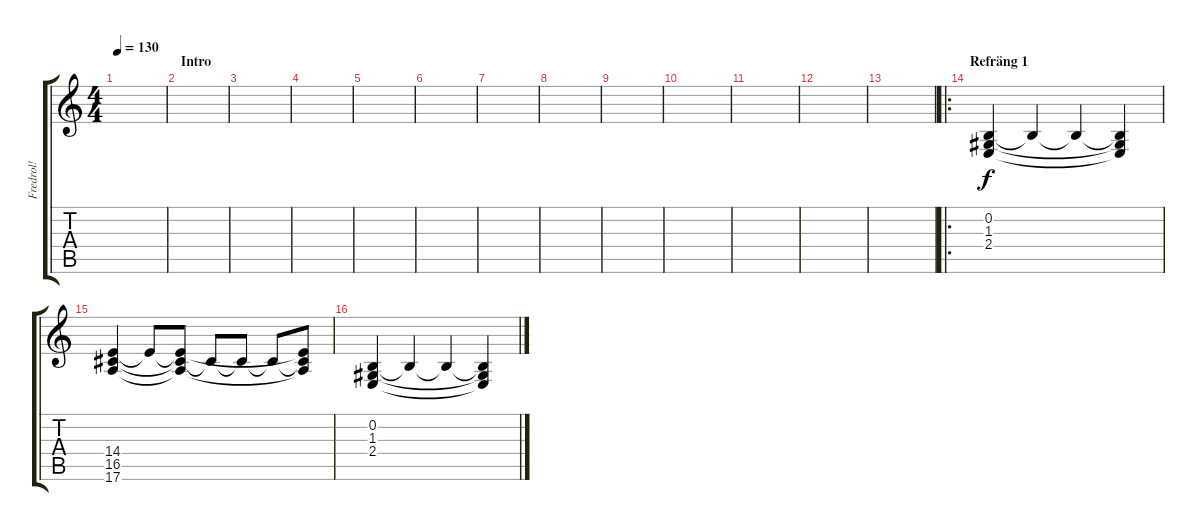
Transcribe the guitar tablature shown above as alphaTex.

\track ("Fredrol!" "Fredrol!") {instrument clavinet}
\staff {score tabs}
\tuning (E4 B3 G3 D3 A2 E2) {hide}
\ts (4 4)
\tempo 130
\clef g2
\ks c
|
\section ("" "Intro")
|
|
|
|
|
|
|
|
|
|
|
|
\ro
\section ("" "Refräng 1")
(0.2 1.3 2.4).4 0.2{t}.4 0.2{t}.4 (0.2{t} 1.3{t} 2.4{t}).4 |
(14.4 16.5 17.6).4 14.4{t}.8 (14.4{t} 16.5{t} 17.6{t}).8 16.5{t}.8 16.5{t}.8 16.5{t}.8 (14.4{t} 16.5{t} 17.6{t}).8 |
(0.2 1.3 2.4).4 0.2{t}.4 0.2{t}.4 (0.2{t} 1.3{t} 2.4{t}).4
